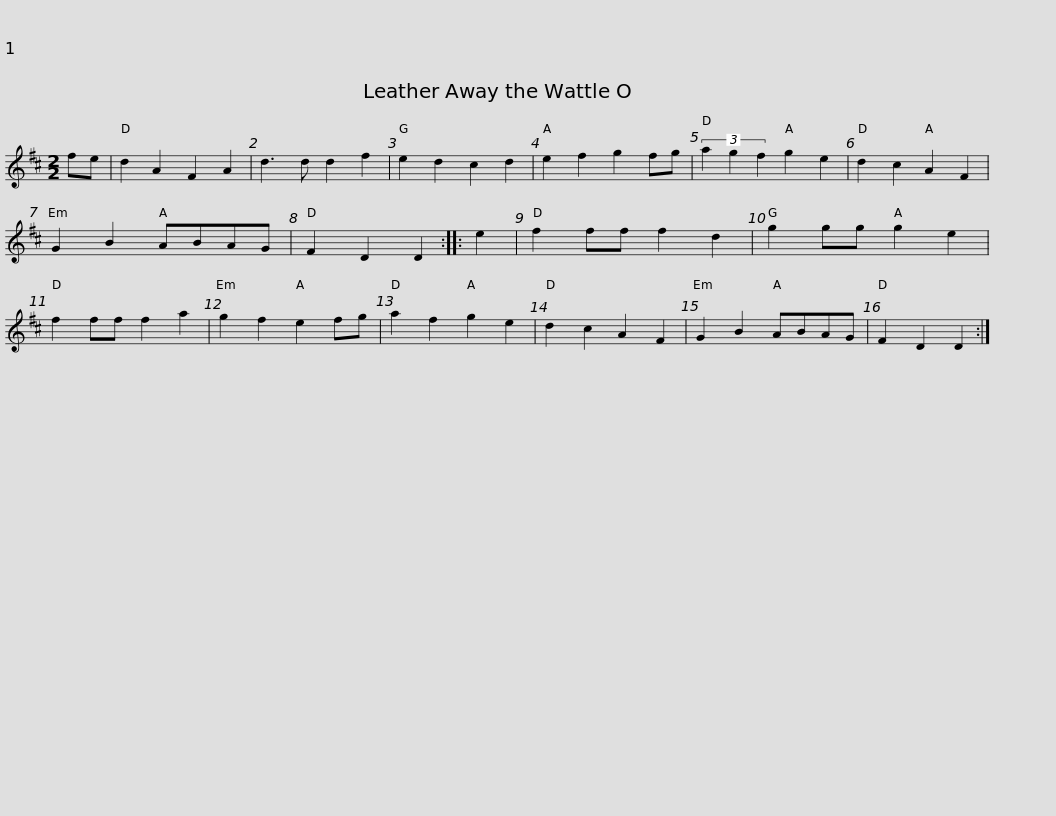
X:1
L:1/8
M:2/2
I:linebreak $
K:D
V:1 treble
V:1
 fe | d2 A2 F2 A2 | d3 d d2 f2 | e2 d2 c2 d2 | e2 f2 g2 fg | %5
 (3a2 g2 f2 g2 e2 | d2 c2 A2 F2 | G2 B2 ABAG | F2 D2 D2 ::$ e2 | %10
 f2 ff f2 d2 | g2 gg g2 e2 | f2 ff f2 a2 | g2 f2 e2 fg | a2 f2 g2 e2 | %15
 d2 c2 A2 F2 | G2 B2 ABAG | F2 D2 D2 :| %18
